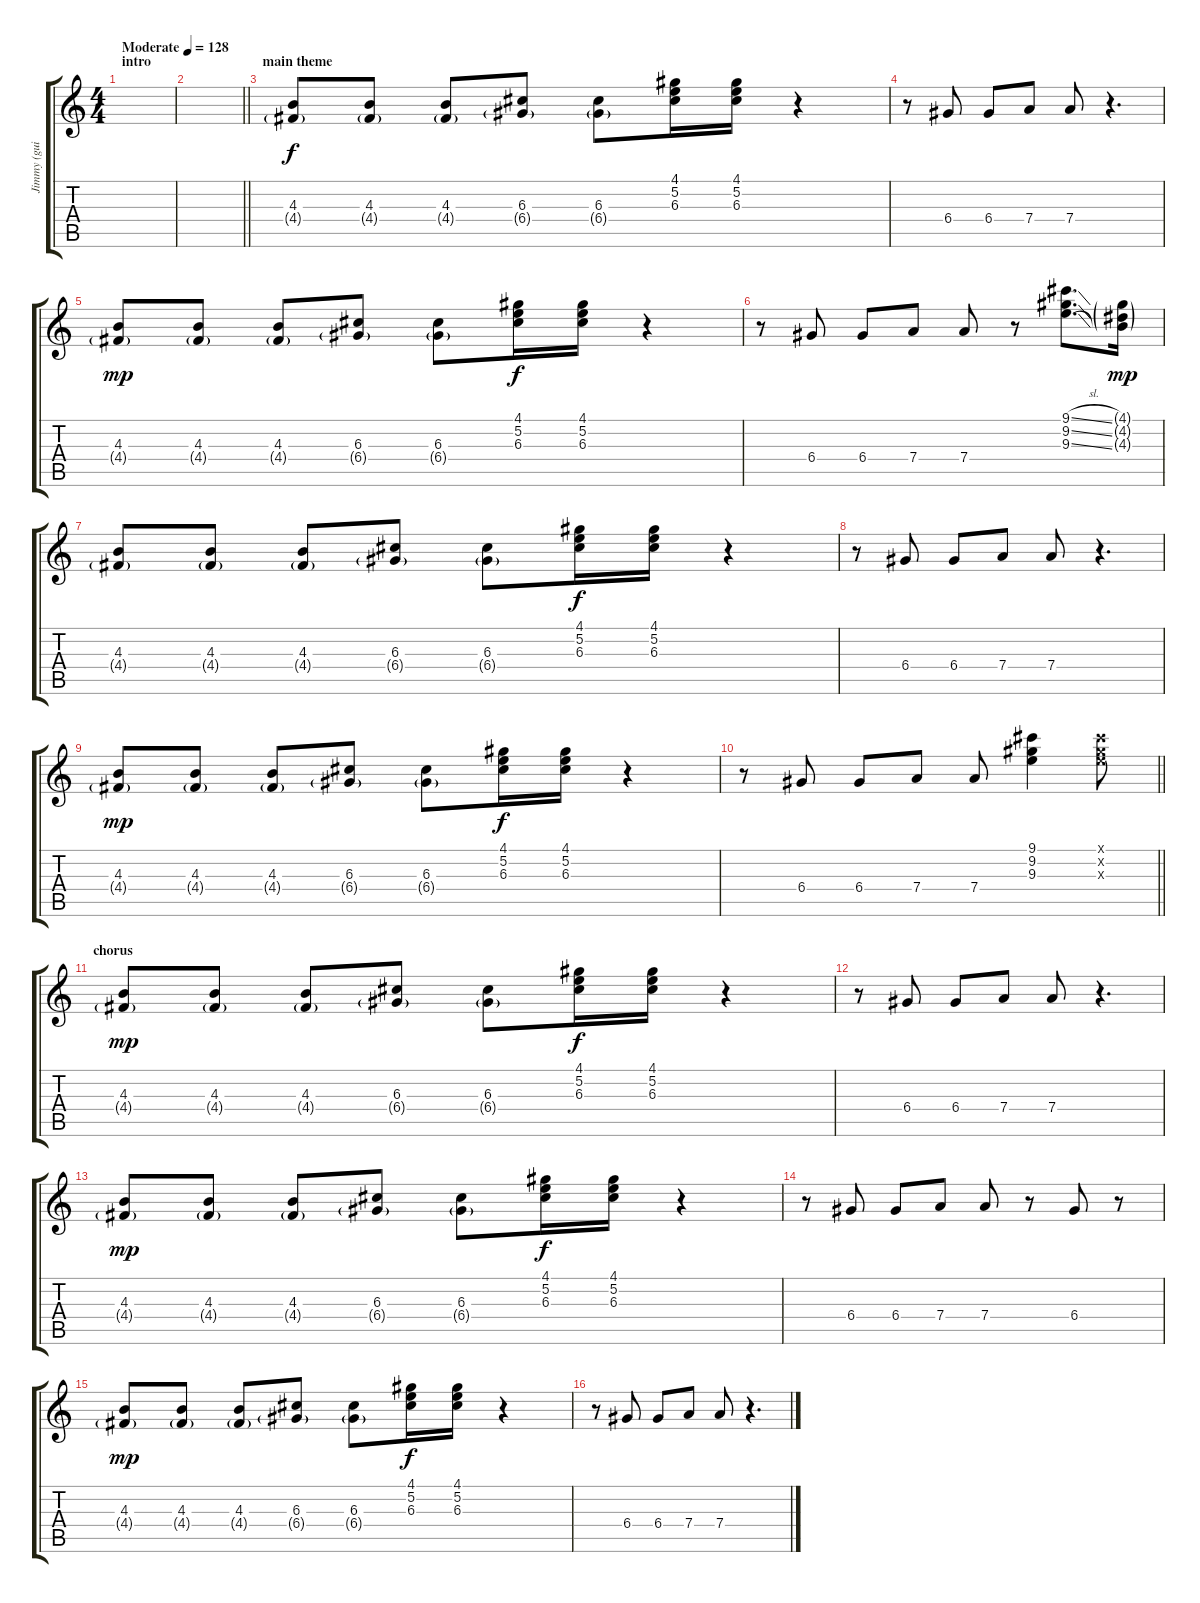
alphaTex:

\track ("Jimmy (guitar)" "Jimmy (gui") {instrument electricguitarjazz}
\staff {score tabs}
\tuning (E4 B3 G3 D3 A2 E2) {hide}
\ts (4 4)
\section ("" "intro")
\tempo (128 "Moderate")
\clef g2
\ks c
|
\barLineRight lightlight
|
\section ("" "main theme")
(4.3 4.4{g}).8 (4.3 4.4{g}).8 (4.3 4.4{g}).8 (6.3 6.4{g}).8 (6.3 6.4{g}).8 (4.1 5.2 6.3).16{dy f} (4.1 5.2 6.3).16 r.4 |
r.8 6.4.8 6.4.8 7.4.8 7.4.8 r.4{d} |
(4.3 4.4{g}).8{dy mp} (4.3 4.4{g}).8 (4.3 4.4{g}).8 (6.3 6.4{g}).8 (6.3 6.4{g}).8 (4.1 5.2 6.3).16{dy f} (4.1 5.2 6.3).16 r.4 |
r.8 6.4.8 6.4.8 7.4.8 7.4.8 r.8 (9.1{sl} 9.2{sl} 9.3{sl}).8{d} (4.1{g} 4.2{g} 4.3{g}).16{dy mp} |
(4.3 4.4{g}).8 (4.3 4.4{g}).8 (4.3 4.4{g}).8 (6.3 6.4{g}).8 (6.3 6.4{g}).8 (4.1 5.2 6.3).16{dy f} (4.1 5.2 6.3).16 r.4 |
r.8 6.4.8 6.4.8 7.4.8 7.4.8 r.4{d} |
(4.3 4.4{g}).8{dy mp} (4.3 4.4{g}).8 (4.3 4.4{g}).8 (6.3 6.4{g}).8 (6.3 6.4{g}).8 (4.1 5.2 6.3).16{dy f} (4.1 5.2 6.3).16 r.4 |
\barLineRight lightlight
r.8 6.4.8 6.4.8 7.4.8 7.4.8 (9.1 9.2 9.3).4 (9.1{x} 9.2{x} 9.3{x}).8 |
\section ("" "chorus")
(4.3 4.4{g}).8{dy mp} (4.3 4.4{g}).8 (4.3 4.4{g}).8 (6.3 6.4{g}).8 (6.3 6.4{g}).8 (4.1 5.2 6.3).16{dy f} (4.1 5.2 6.3).16 r.4 |
r.8 6.4.8 6.4.8 7.4.8 7.4.8 r.4{d} |
(4.3 4.4{g}).8{dy mp} (4.3 4.4{g}).8 (4.3 4.4{g}).8 (6.3 6.4{g}).8 (6.3 6.4{g}).8 (4.1 5.2 6.3).16{dy f} (4.1 5.2 6.3).16 r.4 |
r.8 6.4.8 6.4.8 7.4.8 7.4.8 r.8 6.4.8 r.8 |
(4.3 4.4{g}).8{dy mp} (4.3 4.4{g}).8 (4.3 4.4{g}).8 (6.3 6.4{g}).8 (6.3 6.4{g}).8 (4.1 5.2 6.3).16{dy f} (4.1 5.2 6.3).16 r.4 |
r.8 6.4.8 6.4.8 7.4.8 7.4.8 r.4{d}
